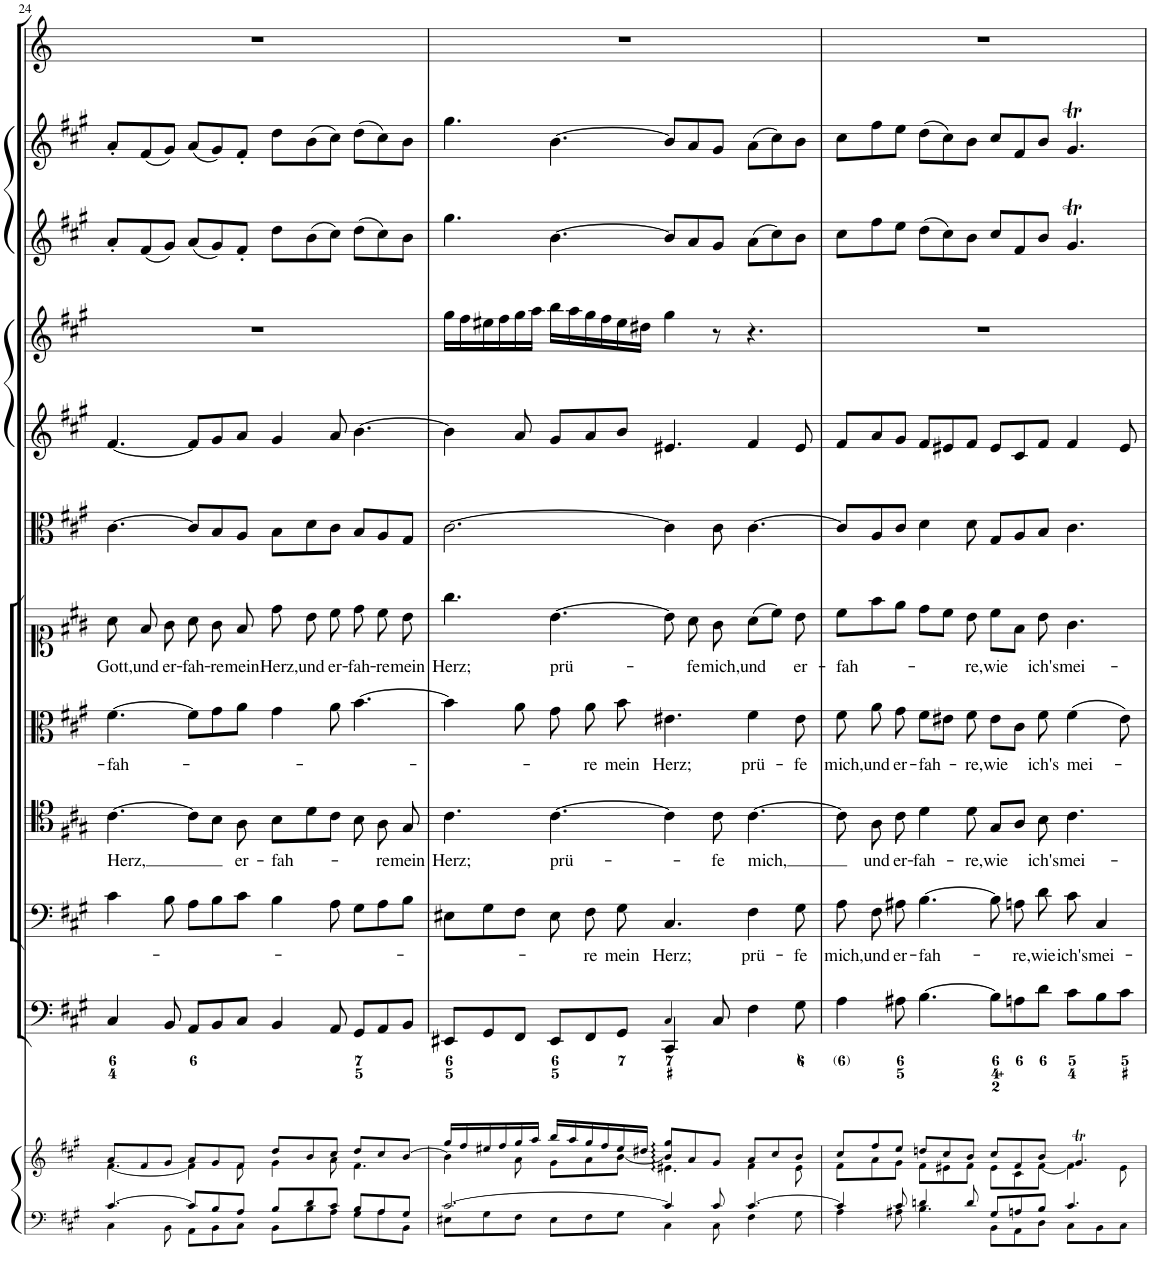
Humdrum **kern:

**kern	**kern	**kern	**kern	**text	**kern	**text	**kern	**text	**kern	**text	**kern	**kern	**kern	**kern	**kern	**kern
*part12	*part12	*part11	*part10	*part10	*part9	*part9	*part8	*part8	*part7	*part7	*part6	*part5	*part4	*part3	*part2	*part1
*staff13	*staff12	*staff11	*staff10	*staff10	*staff9	*staff9	*staff8	*staff8	*staff7	*staff7	*staff6	*staff5	*staff4	*staff3	*staff2	*staff1
*I"Piano reduction	*	*I"Continuo	*I"Basso	*	*I"Tenore	*	*I"Alto	*	*I"Soprano	*	*I"Viola	*I"Violino II	*I"Violino I	*I"Oboe II d'amore	*I"Oboe I	*I"Corno
*I'Pno	*	*	*	*	*	*	*	*	*	*	*I'Vla	*I'Vln	*I'Vln	*I'Ob	*I'Ob	*
!!LO:PB:g=z
*clefF4	*clefG2	*clefF4	*clefF4	*	*clefC4	*	*clefC3	*	*clefC1	*	*clefC3	*clefG2	*clefG2	*clefG2	*clefG2	*clefG2
*	*	*	*	*	*	*	*	*	*	*	*	*	*	*	*	*Trd2c3
*k[f#c#g#]	*k[f#c#g#]	*k[f#c#g#]	*k[f#c#g#]	*	*k[f#c#g#]	*	*k[f#c#g#]	*	*k[f#c#g#]	*	*k[f#c#g#]	*k[f#c#g#]	*k[f#c#g#]	*k[f#c#g#]	*k[f#c#g#]	*k[]
*M12/8	*M12/8	*M12/8	*M12/8	*	*M12/8	*	*M12/8	*	*M12/8	*	*M12/8	*M12/8	*M12/8	*M12/8	*M12/8	*M12/8
=24	=24	=24	=24	=24	=24	=24	=24	=24	=24	=24	=24	=24	=24	=24	=24	=24
*^	*^	*	*	*	*	*	*	*	*	*	*	*	*	*	*	*
!	!	!	!	!	!	!	!	!LO:LY:b	!	!LO:LY:b	!	!LO:LY:b	!	!	!	!	!	!
[4.c#/	4C#\	8a/L	[4.f#\	4C#/	4c#\	.	[4.c#\	Herz,	[4.f#\	-fah-	8a\	Gott,	[4.c#\	[4.f#/	1.r	8a'/L	8a'/L	1.r
!	!	!	!	!	!	!	!	!	!	!	!	!LO:LY:b	!	!	!	!	!	!
.	.	8f#/	.	.	.	.	.	.	.	.	8f#/	und	.	.	.	(8f#/	(8f#/	.
!	!	!	!	!	!	!	!	!	!	!	!	!LO:LY:b	!	!	!	!	!	!
.	8BB\	8g#/J	.	8BB/	8B\	.	.	.	.	.	8g#\	er-	.	.	.	8g#/J)	8g#/J)	.
!	!	!	!	!	!	!	!	!	!	!	!	!LO:LY:b	!	!	!	!	!	!
8c#/L]	8AA\L	8a/L	4f#\]	8AA/L	8A\L	.	8c#\L]	.	8f#\L]	.	8a\	-fah-	8c#/L]	8f#/L]	.	(8a/L	(8a/L	.
!	!	!	!	!	!	!	!	!	!	!	!	!LO:LY:b	!	!	!	!	!	!
8B/	8BB\	8g#/	.	8BB/	8B\	.	8B\J	.	8g#\	.	8g#\	-re	8B/	8g#/	.	8g#/)	8g#/)	.
!	!	!	!	!	!	!	!	!LO:LY:b	!	!	!	!LO:LY:b	!	!	!	!	!	!
8A/J	8C#\J	8f#/J	8f#\	8C#/J	8c#\J	.	8A\	er-	8a\J	.	8f#/	mein	8A/J	8a/J	.	8f#'/J	8f#'/J	.
!	!	!	!	!	!	!	!	!LO:LY:b	!	!	!	!LO:LY:b	!	!	!	!	!	!
8B/L	8BB\L	8dd/L	4g#\	4BB/	4B\	.	8B\L	-fah-	4g#\	.	8dd\	Herz,	8B\L	4g#/	.	8dd\L	8dd\L	.
!	!	!	!	!	!	!	!	!	!	!	!	!LO:LY:b	!	!	!	!	!	!
8d/	8B\	8b/	.	.	.	.	8d\	.	.	.	8b\	und	8d\	.	.	(8b\	(8b\	.
!	!	!	!	!	!	!	!	!	!	!	!	!LO:LY:b	!	!	!	!	!	!
8c#/J	8A\J	8cc#/J	8a\	8AA/	8A\	.	8c#\J	.	8a\	.	8cc#\	er-	8c#\J	8a/	.	8cc#\J)	8cc#\J)	.
!	!	!	!	!	!	!	!	!	!	!	!	!LO:LY:b	!	!	!	!	!	!
8B/L	8G#\L	8dd/L	4.f#\	8GG#/L	8G#\L	.	8B\	.	[4.b\	.	8dd\	-fah-	8B/L	[4.b\	.	(8dd\L	(8dd\L	.
!	!	!	!	!	!	!	!	!LO:LY:b	!	!	!	!LO:LY:b	!	!	!	!	!	!
8A/	8A\	8cc#/	.	8AA/	8A\	.	8A\	-re	.	.	8cc#\	-re	8A/	.	.	8cc#\)	8cc#\)	.
!	!	!	!	!	!	!	!	!LO:LY:b	!	!	!	!LO:LY:b	!	!	!	!	!	!
8G#/J	8BB\J	[8b/J	.	8BB/J	8B\J	.	8G#/	mein	.	.	8b\	mein	8G#/J	.	.	8b\J	8b\J	.
=25	=25	=25	=25	=25	=25	=25	=25	=25	=25	=25	=25	=25	=25	=25	=25	=25	=25	=25
*	*	*	*	*^	*	*	*	*	*	*	*	*	*	*	*	*	*	*
!	!	!	!	!	!	!	!	!	!LO:LY:b	!	!	!	!LO:LY:b	!	!	!	!	!	!
[2.c#/	8E#X\L	16gg#/LL	4b\]	8EE#X/L	2.ryy	8E#X\L	.	4.c#\	Herz;	4b\]	.	4.gg#\	Herz;	[2.c#\	4b\]	16gg#\LL	4.gg#\	4.gg#\	1.r
.	.	16ff#/	.	.	.	.	.	.	.	.	.	.	.	.	.	16ff#\	.	.	.
.	8G#\	16ee#X/	.	8GG#/	.	8G#\	.	.	.	.	.	.	.	.	.	16ee#X\	.	.	.
.	.	16ff#/	.	.	.	.	.	.	.	.	.	.	.	.	.	16ff#\	.	.	.
.	8F#\J	16gg#/	8a\	8FF#/J	.	8F#\J	.	.	.	8a\	.	.	.	.	8a/	16gg#\	.	.	.
.	.	16aa/JJ	.	.	.	.	.	.	.	.	.	.	.	.	.	16aa\JJ	.	.	.
!	!	!	!	!	!	!	!	!	!LO:LY:b	!	!	!	!LO:LY:b	!	!	!	!	!	!
.	8E#\L	16bb/LL	8g#\L	8EE#/L	.	8E#\	.	[4.c#\	prü-	8g#\	.	[4.b\	prü-	.	8g#/L	16bb\LL	[4.b\	[4.b\	.
.	.	16aa/	.	.	.	.	.	.	.	.	.	.	.	.	.	16aa\	.	.	.
!	!	!	!	!	!	!	!LO:LY:b	!	!	!	!LO:LY:b	!	!	!	!	!	!	!	!
.	8F#\	16gg#/	8a\	8FF#/	.	8F#\	-re	.	.	8a\	-re	.	.	.	8a/	16gg#\	.	.	.
.	.	16ff#/	.	.	.	.	.	.	.	.	.	.	.	.	.	16ff#\	.	.	.
!	!	!	!	!	!	!	!LO:LY:b	!	!	!	!LO:LY:b	!	!	!	!	!	!	!	!
.	8G#\J	16ee#/	[8b\J	8GG#/J	.	8G#\	mein	.	.	8b\	mein	.	.	.	8b/J	16ee#\	.	.	.
.	.	16dd#X/JJ	.	.	.	.	.	.	.	.	.	.	.	.	.	16dd#X\JJ	.	.	.
!	!	!	!	!	!	!	!LO:LY:b	!	!	!	!LO:LY:b	!	!	!	!	!	!	!	!
4c#/]	4C#\	8b/] 8gg#/L	4.e#X\	4CC#/	4C#!/	4.C#/	Herz;	4c#\]	.	4.e#X\	Herz;	8b\]	.	4c#\]	4.e#X/	4gg#\	8b/L]	8b/L]	.
!	!	!	!	!	!	!	!	!	!	!	!	!	!LO:LY:b	!	!	!	!	!	!
.	.	8a/	.	.	.	.	.	.	.	.	.	8a\	-fe	.	.	.	8a/	8a/	.
!	!	!	!	!	!	!	!	!	!LO:LY:b	!	!	!	!LO:LY:b	!	!	!	!	!	!
8c#/	8C#\	8g#/J	.	8C#/	2ryy	.	.	8c#\	-fe	.	.	8g#\	mich,	8c#\	.	8r	8g#/J	8g#/J	.
!	!	!	!	!	!	!	!LO:LY:b	!	!LO:LY:b	!	!LO:LY:b	!	!LO:LY:b	!	!	!	!	!	!
[4.c#/	4F#\	8a/L	4f#\	4F#\	.	4F#\	prü-	[4.c#\	mich,	4f#\	prü-	(8a\L	und	[4.c#\	4f#/	4.r	(8a\L	(8a\L	.
.	.	8cc#/	.	.	.	.	.	.	.	.	.	8cc#\J)	.	.	.	.	8cc#\)	8cc#\)	.
!	!	!	!	!	!	!	!LO:LY:b	!	!	!	!LO:LY:b	!	!LO:LY:b	!	!	!	!	!	!
.	8G#\	8b/J	8e#\	8G#\	.	8G#\	-fe	.	.	8e#\	-fe	8b\	er-	.	8e#/	.	8b\J	8b\J	.
*	*	*	*	*v	*v	*	*	*	*	*	*	*	*	*	*	*	*	*	*
=26	=26	=26	=26	=26	=26	=26	=26	=26	=26	=26	=26	=26	=26	=26	=26	=26	=26	=26
!	!	!	!	!	!	!LO:LY:b	!	!	!	!LO:LY:b	!	!LO:LY:b	!	!	!	!	!	!
4c#/]	4A\	8cc#/L	8f#\L	4A\	8A\	mich,	8c#\]	.	8f#\	mich,	8cc#\L	-fah-	8c#/L]	8f#/L	1.r	8cc#\L	8cc#\L	1.r
!	!	!	!	!	!	!LO:LY:b	!	!LO:LY:b	!	!LO:LY:b	!	!	!	!	!	!	!	!
.	.	8ff#/	8a\	.	8F#\	und	8A\	und	8a\	und	8ff#\	.	8A/	8a/	.	8ff#\	8ff#\	.
!	!	!	!	!	!	!LO:LY:b	!	!LO:LY:b	!	!LO:LY:b	!	!	!	!	!	!	!	!
8c#/	8A#X\	8ee/J	8g#\J	8A#X\	8A#X\	er-	8c#\	er-	8g#\	er-	8ee\J	.	8c#/J	8g#/J	.	8ee\J	8ee\J	.
!	!	!	!	!	!	!LO:LY:b	!	!LO:LY:b	!	!LO:LY:b	!	!	!	!	!	!	!	!
4dn/	4.B\	8ddn/L	8f#\L	[4.B\	[4.B\	-fah-	4d\	-fah-	8f#\L	-fah-	8dd\L	.	4d\	8f#/L	.	(8dd\L	(8dd\L	.
.	.	8cc#/	8e#X\	.	.	.	.	.	8e#X\J	.	8cc#\J	.	.	8e#X/	.	8cc#\)	8cc#\)	.
!	!	!	!	!	!	!	!	!LO:LY:b	!	!LO:LY:b	!	!LO:LY:b	!	!	!	!	!	!
8d/	.	8b/J	8f#\J	.	.	.	8d\	-re,	8f#\	-re,	8b\	-re,	8d\	8f#/J	.	8b\J	8b\J	.
!	!	!	!	!	!	!	!	!LO:LY:b	!	!LO:LY:b	!	!LO:LY:b	!	!	!	!	!	!
8G#/L	8BB\L	8cc#/L	8e#\L	8B\L]	8B\]	.	8G#/L	wie	8e#\L	wie	8cc#\L	wie	8G#/L	8e#/L	.	8cc#/L	8cc#/L	.
!	!	!	!	!	!	!LO:LY:b	!	!	!	!	!	!	!	!	!	!	!	!
8An/	8AA\	8f#/	8c#\	8An\	8An\	-re,	8A/J	.	8c#\J	.	8f#\J	.	8A/	8c#/	.	8f#/	8f#/	.
!	!	!	!	!	!	!LO:LY:b	!	!LO:LY:b	!	!LO:LY:b	!	!LO:LY:b	!	!	!	!	!	!
8B/J	8D\J	8b/J	[8f#\J	8d\J	8d\	wie	8B\	ich's	8f#\	ich's	8b\	ich's	8B/J	8f#/J	.	8b/J	8b/J	.
!	!	!	!	!	!	!LO:LY:b	!	!LO:LY:b	!	!LO:LY:b	!	!LO:LY:b	!	!	!	!	!	!
4.c#/	8C#\L	4.g#t/	4f#\]	8c#\L	8c#\	ich's	4.c#\	mei-	(4f#\	mei-	4.g#\	mei-	4.c#\	4f#/	.	4.g#t/	4.g#t/	.
!	!	!	!	!	!	!LO:LY:b	!	!	!	!	!	!	!	!	!	!	!	!
.	8BB\	.	.	8B\	4C#/	mei-	.	.	.	.	.	.	.	.	.	.	.	.
.	8C#\J	.	8e#\	8c#\J	.	.	.	.	8e#\)	.	.	.	.	8e#/	.	.	.	.
*v	*v	*	*	*	*	*	*	*	*	*	*	*	*	*	*	*	*	*
*	*v	*v	*	*	*	*	*	*	*	*	*	*	*	*	*	*	*
=	=	=	=	=	=	=	=	=	=	=	=	=	=	=	=	=
*-	*-	*-	*-	*-	*-	*-	*-	*-	*-	*-	*-	*-	*-	*-	*-	*-
